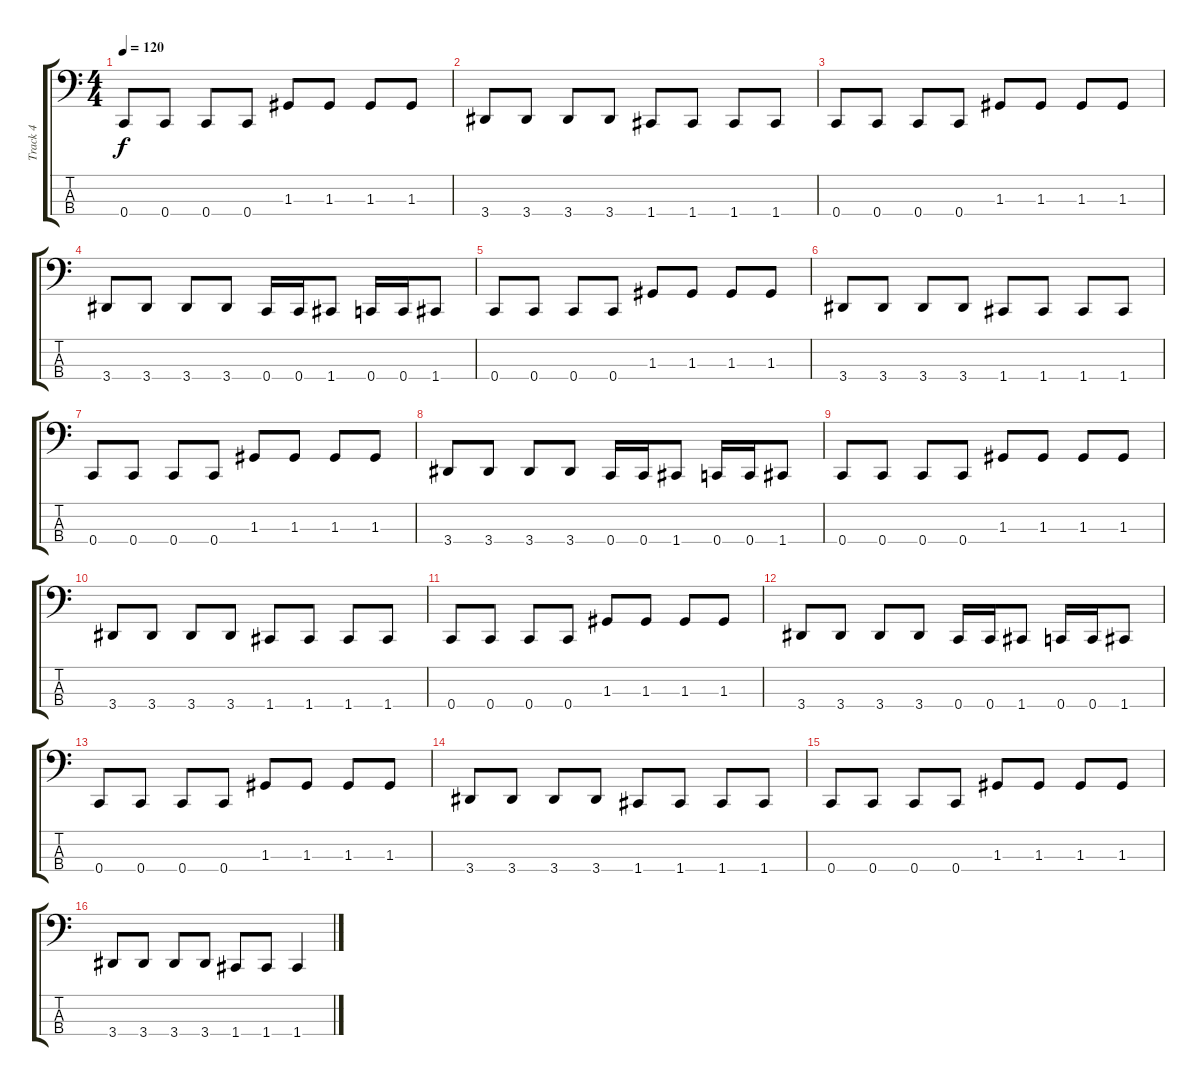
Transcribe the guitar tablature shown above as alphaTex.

\track ("Track 4" "Track 4") {instrument electricbassfinger}
\staff {score tabs}
\tuning (F2 C2 G1 C1) {hide}
\ts (4 4)
\tempo 120
\clef f4
\ks c
0.4.8{dy f instrument electricbassfinger} 0.4.8 0.4.8 0.4.8 1.3.8 1.3.8 1.3.8 1.3.8 |
3.4.8 3.4.8 3.4.8 3.4.8 1.4.8 1.4.8 1.4.8 1.4.8 |
0.4.8 0.4.8 0.4.8 0.4.8 1.3.8 1.3.8 1.3.8 1.3.8 |
3.4.8 3.4.8 3.4.8 3.4.8 0.4.16 0.4.16 1.4.8 0.4.16 0.4.16 1.4.8 |
0.4.8 0.4.8 0.4.8 0.4.8 1.3.8 1.3.8 1.3.8 1.3.8 |
3.4.8 3.4.8 3.4.8 3.4.8 1.4.8 1.4.8 1.4.8 1.4.8 |
0.4.8 0.4.8 0.4.8 0.4.8 1.3.8 1.3.8 1.3.8 1.3.8 |
3.4.8 3.4.8 3.4.8 3.4.8 0.4.16 0.4.16 1.4.8 0.4.16 0.4.16 1.4.8 |
0.4.8 0.4.8 0.4.8 0.4.8 1.3.8 1.3.8 1.3.8 1.3.8 |
3.4.8 3.4.8 3.4.8 3.4.8 1.4.8 1.4.8 1.4.8 1.4.8 |
0.4.8 0.4.8 0.4.8 0.4.8 1.3.8 1.3.8 1.3.8 1.3.8 |
3.4.8 3.4.8 3.4.8 3.4.8 0.4.16 0.4.16 1.4.8 0.4.16 0.4.16 1.4.8 |
0.4.8 0.4.8 0.4.8 0.4.8 1.3.8 1.3.8 1.3.8 1.3.8 |
3.4.8 3.4.8 3.4.8 3.4.8 1.4.8 1.4.8 1.4.8 1.4.8 |
0.4.8 0.4.8 0.4.8 0.4.8 1.3.8 1.3.8 1.3.8 1.3.8 |
3.4.8 3.4.8 3.4.8 3.4.8 1.4.8 1.4.8 1.4.4
